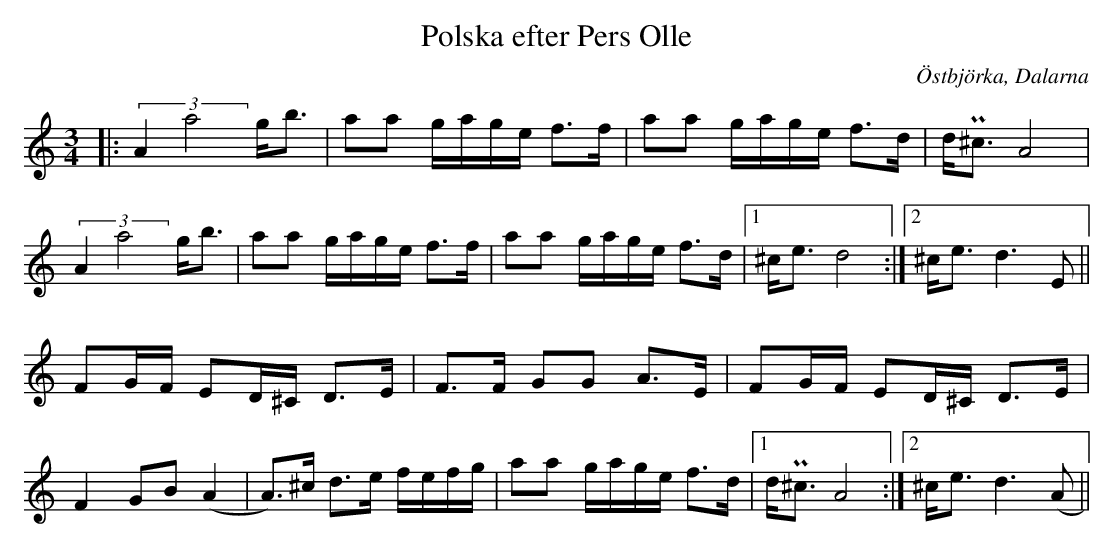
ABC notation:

X:1
T:Polska efter Pers Olle
O:Östbjörka, Dalarna
M:3/4
L:1/16
K:D Dor
|: (3:2:2A4a8 gb3 | a2a2 gage f3f | a2a2 gage f3d | dP^c3 A8 |
   (3:2:2A4a8 gb3 | a2a2 gage f3f | a2a2 gage f3d |1 ^ce3 d8 :|2 ^ce3 d6 E2||
F2GF E2D^C D3E | F3F G2G2 A3E | F2GF E2D^C D3E |F4 G2B2 (A4 | A3)^c d3e fefg | a2a2 gage f3d |1 dP^c3 A8 :|2 ^ce3 d6 (A2 ||
